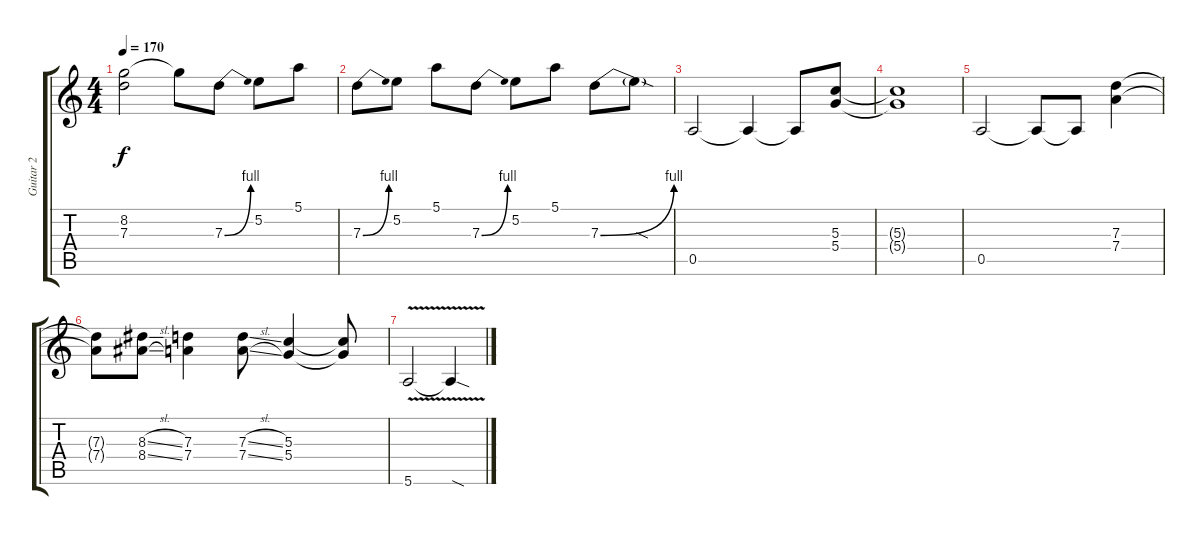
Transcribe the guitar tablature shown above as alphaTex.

\track ("Guitar 2" "Guitar 2") {instrument overdrivenguitar}
\staff {score tabs}
\tuning (E4 B3 G3 D3 A2 E2) {hide}
\ts (4 4)
\tempo 170
\clef g2
\ks c
(8.2{t} 7.3{t}).2{dy f} 8.2{t}.8 7.3{be (bend 0 0 60 4)}.8 5.2.8 5.1.8 |
7.3{be (bend 0 0 60 4)}.8 5.2.8 5.1.8 7.3{be (bend 0 0 60 4)}.8 5.2.8 5.1.8 7.3{be (bend 0 0 60 4)}.8 7.3{sod t}.8 |
0.5.2 0.5{t}.4 0.5{t}.8 (5.3 5.4).8 |
(5.3{t} 5.4{t}).1 |
0.5.2 0.5{t}.8 0.5{t}.8 (7.3 7.4).4 |
(7.3{t} 7.4{t}).8 (8.3{sl} 8.4{sl}).8 (7.3 7.4).4 (7.3{sl} 7.4{sl}).8 (5.3 5.4).4 (5.3{t} 5.4{t}).8 |
5.6{v}.2 5.6{sod t}.4
